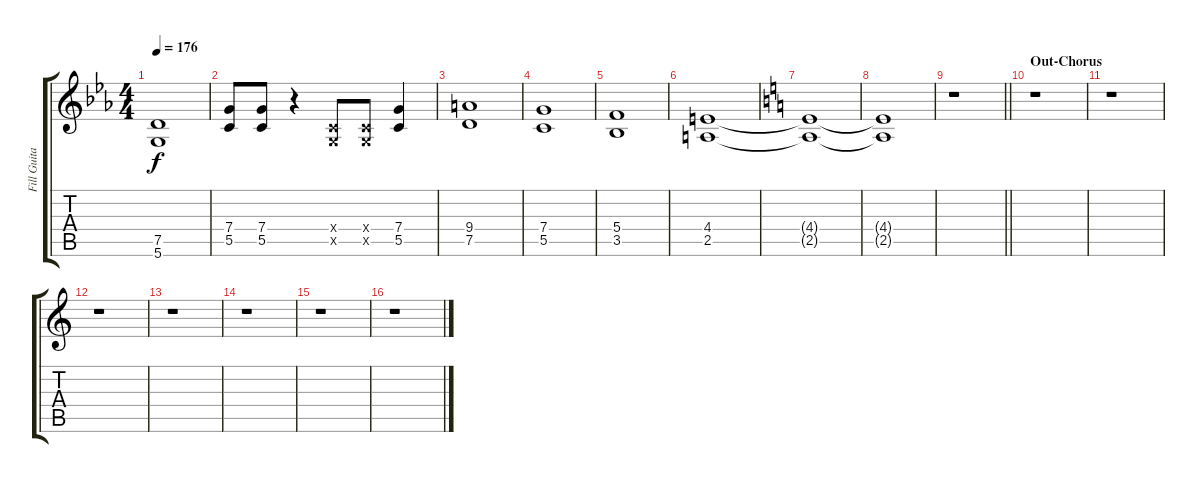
\track ("Fill Guitar 1" "Fill Guita") {instrument distortionguitar}
\staff {score tabs}
\tuning (D4 A3 F3 C3 G2 D2) {hide}
\ts (4 4)
\tempo 176
\clef g2
\ks eb
(7.5 5.6).1{dy f} |
(7.4 5.5).8 (7.4 5.5).8 r.4 (0.4{x} 0.5{x}).8 (0.4{x} 0.5{x}).8 (7.4 5.5).4 |
(9.4 7.5).1 |
(7.4 5.5).1 |
(5.4 3.5).1 |
(4.4 2.5).1 |
\ks c
(4.4{t} 2.5{t}).1 |
(4.4{t} 2.5{t}).1 |
\barLineRight lightlight
r.1 |
\section ("" "Out-Chorus")
r.1 |
r.1 |
r.1 |
r.1 |
r.1 |
r.1 |
r.1
